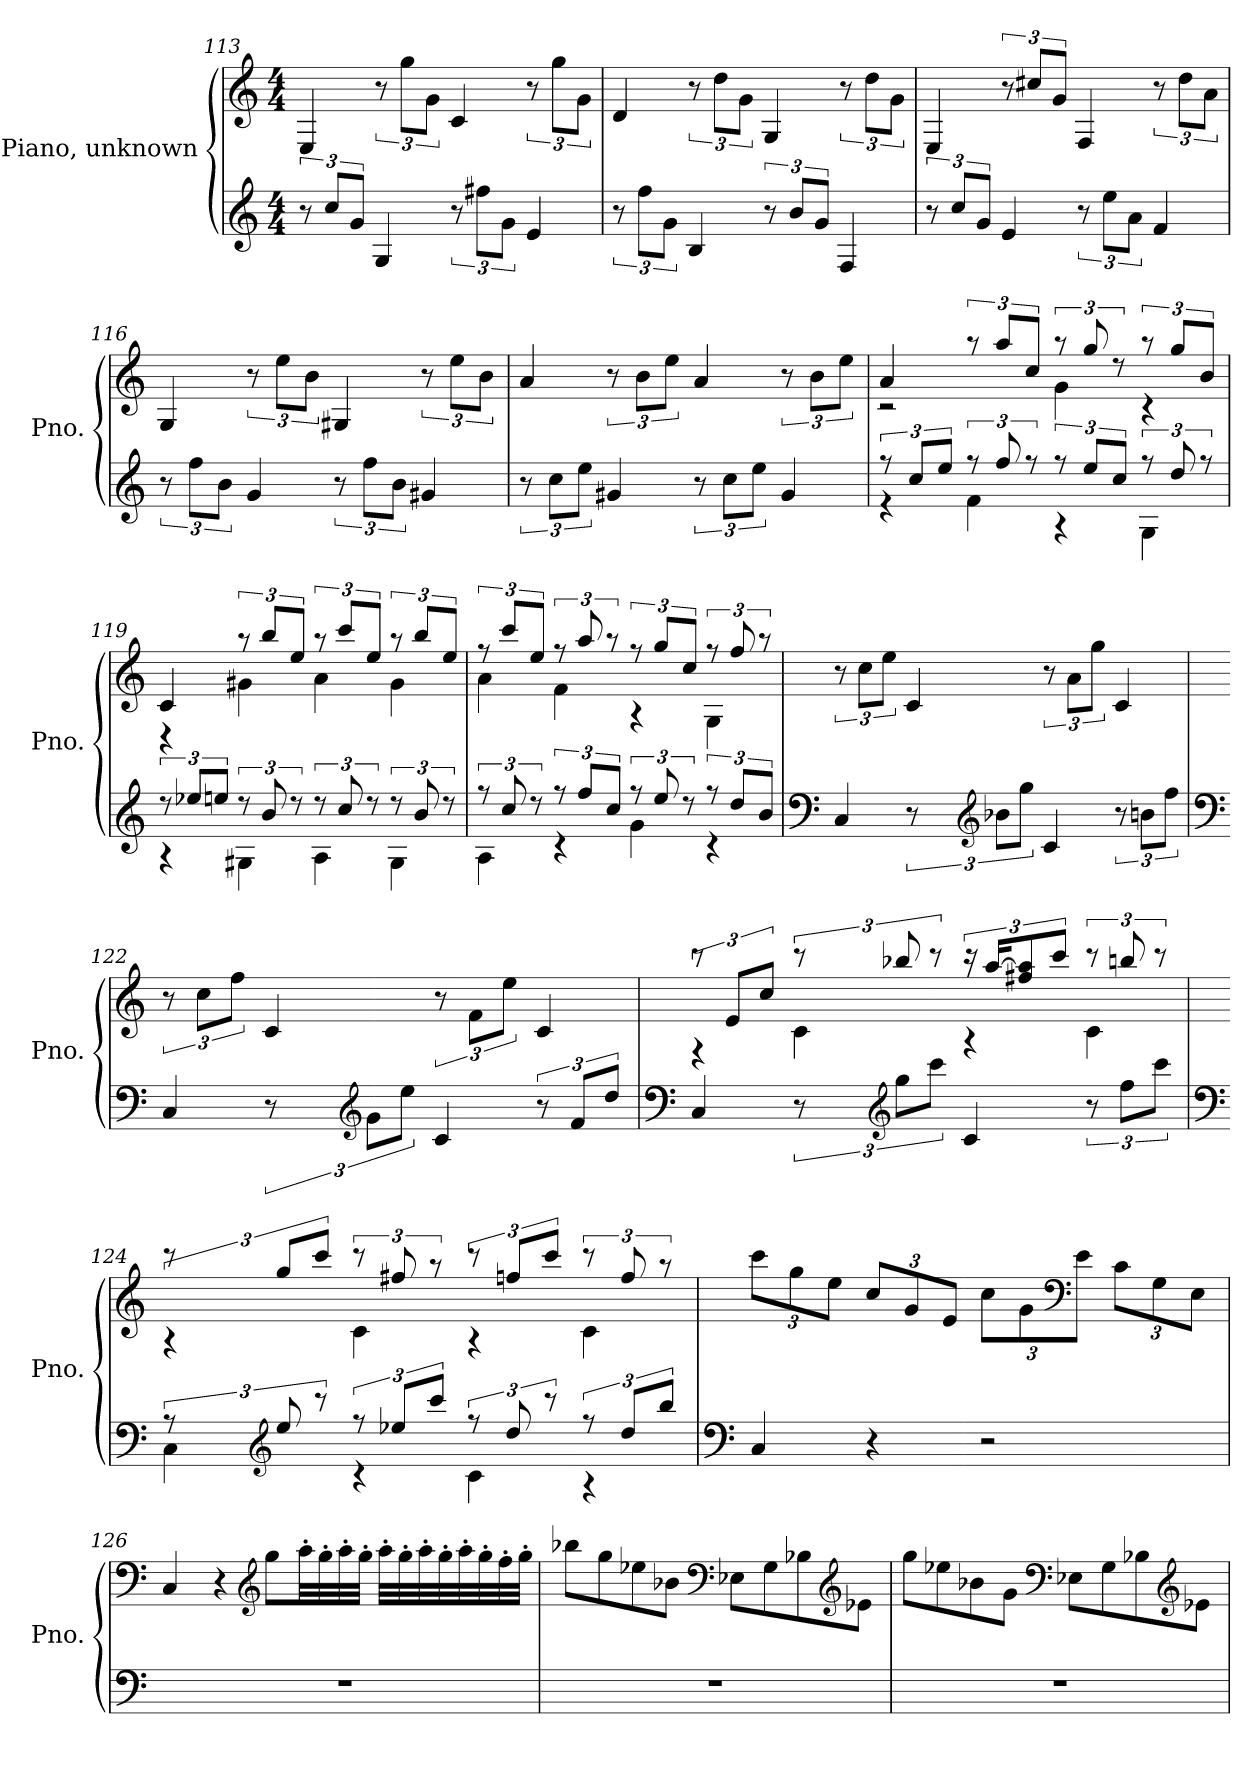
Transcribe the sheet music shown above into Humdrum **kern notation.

**kern	**kern
*part1	*part1
*staff2	*staff1
*I"Piano, unknown	*
*I'Pno.	*
*clefG2	*clefG2
*k[]	*k[]
*M4/4	*M4/4
=113	=113
12r	4E/
12cc/L	.
12g/J	.
4G/	12r
.	12gg\L
.	12g\J
12r	4c/
12ff#X\L	.
12g\J	.
4e/	12r
.	12gg\L
.	12g\J
=114	=114
12r	4d/
12ff\L	.
12g\J	.
4B/	12r
.	12dd\L
.	12g\J
12r	4G/
12b/L	.
12g/J	.
4F/	12r
.	12dd\L
.	12g\J
=115	=115
12r	4E/
12cc/L	.
12g/J	.
4e/	12r
.	12cc#X/L
.	12g/J
12r	4F/
12ee\L	.
12a\J	.
4f/	12r
.	12dd\L
.	12a\J
!!LO:LB:g=z
=116	=116
12r	4G/
12ff\L	.
12b\J	.
4g/	12r
.	12ee\L
.	12b\J
12r	4G#X/
12ff\L	.
12b\J	.
4g#X/	12r
.	12ee\L
.	12b\J
=117	=117
12r	4a/
12cc\L	.
12ee\J	.
4g#X/	12r
.	12b\L
.	12ee\J
12r	4a/
12cc\L	.
12ee\J	.
4g#/	12r
.	12b\L
.	12ee\J
=118	=118
*^	*^
12r	4r	4a/	2r
12cc/L	.	.	.
12ee/J	.	.	.
12r	4f\	12r	.
12ff/	.	12aa/L	.
12r	.	12cc/J	.
12r	4r	12r	4g\
12ee/L	.	12gg/	.
12cc/J	.	12r	.
12r	4G\	12r	4r
12dd/	.	12gg/L	.
12r	.	12b/J	.
!!LO:LB:g=z	!!
=119	=119	=119	=119
12r	4r	4c/	4r
12ee-X/L	.	.	.
12een/J	.	.	.
12r	4G#X\	12r	4g#X\
12b/	.	12bb/L	.
12r	.	12ee/J	.
12r	4A\	12r	4a\
12cc/	.	12ccc/L	.
12r	.	12ee/J	.
12r	4G#\	12r	4g#\
12b/	.	12bb/L	.
12r	.	12ee/J	.
=120	=120	=120	=120
12r	4A\	12r	4a\
12cc/	.	12ccc/L	.
12r	.	12ee/J	.
12r	4r	12r	4f\
12ff/L	.	12aa/	.
12cc/J	.	12r	.
12r	4g\	12r	4r
12ee/	.	12gg/L	.
12r	.	12cc/J	.
12r	4r	12r	4G\
12dd/L	.	12ff/	.
12b/J	.	12r	.
*v	*v	*	*
*	*v	*v
=121	=121
*clefF4	*
4C/	12r
.	12cc\L
.	12ee\J
12r	4c/
*clefG2	*
12b-X\L	.
12gg\J	.
4c/	12r
.	12a\L
.	12gg\J
12r	4c/
12bn\L	.
12ff\J	.
!!LO:LB:g=z
=122	=122
*clefF4	*
4C/	12r
.	12cc\L
.	12ff\J
12r	4c/
*clefG2	*
12g\L	.
12ee\J	.
4c/	12r
.	12f\L
.	12ee\J
12r	4c/
12f/L	.
12dd/J	.
=123	=123
*clefF4	*
*	*^
4C/	12r	4r
.	12e/L	.
.	12cc/J	.
12r	12r	4c\
*clefG2	*	*
12gg\L	12bb-X/	.
12ccc\J	12r	.
4c/	24r	4r
.	[24aa/KL	.
.	12ff#X/ 12aa/]	.
.	12ccc/J	.
12r	12r	4c\
12ff\L	12bbn/	.
12ccc\J	12r	.
!!LO:LB:g=z	!!
=124	=124	=124
*clefF4	*	*
*^	*	*
12r	4C\	12r	4r
*clefG2	*	*	*
12ee/	.	12gg/L	.
12r	.	12ccc/J	.
12r	4r	12r	4c\
12ee-X/L	.	12ff#X/	.
12ccc/J	.	12r	.
12r	4c\	12r	4r
12dd/	.	12ffn/L	.
12r	.	12ccc/J	.
12r	4r	12r	4c\
12dd/L	.	12ff/	.
12bb/J	.	12r	.
*v	*v	*	*
*	*v	*v
=125	=125
*clefF4	*
*	*Xbrackettup
4C/	12ccc\L
.	12gg\
.	12ee\J
4r	12cc/L
.	12g/
.	12e/J
2r	12cc\L
.	12g\
*	*clefF4
.	12e\J
.	12c\L
.	12G\
.	12E\J
!!LO:LB:g=z
=126	=126
1r	4C/
.	4r
*	*clefG2
.	8gg\L
.	32aa'\LL
.	32gg'\
.	32aa'\
.	32gg'\JJJ
.	32aa'\LLL
.	32gg'\
.	32aa'\
.	32gg'\
.	32aa'\
.	32gg'\
.	32ff'\
.	32gg'\JJJ
=127	=127
1r	8bb-X\L
.	8gg\
.	8ee-X\
.	8b-X\J
*	*clefF4
.	8E-X\L
.	8G\
.	8B-X\
*	*clefG2
.	8e-X\J
!!LO:PB:g=z
=128	=128
1r	8gg\L
.	8ee-X\
.	8b-X\
.	8g\J
*	*clefF4
.	8E-X\L
.	8G\
.	8B-X\
*	*clefG2
.	8e-X\J
=	=
*-	*-
